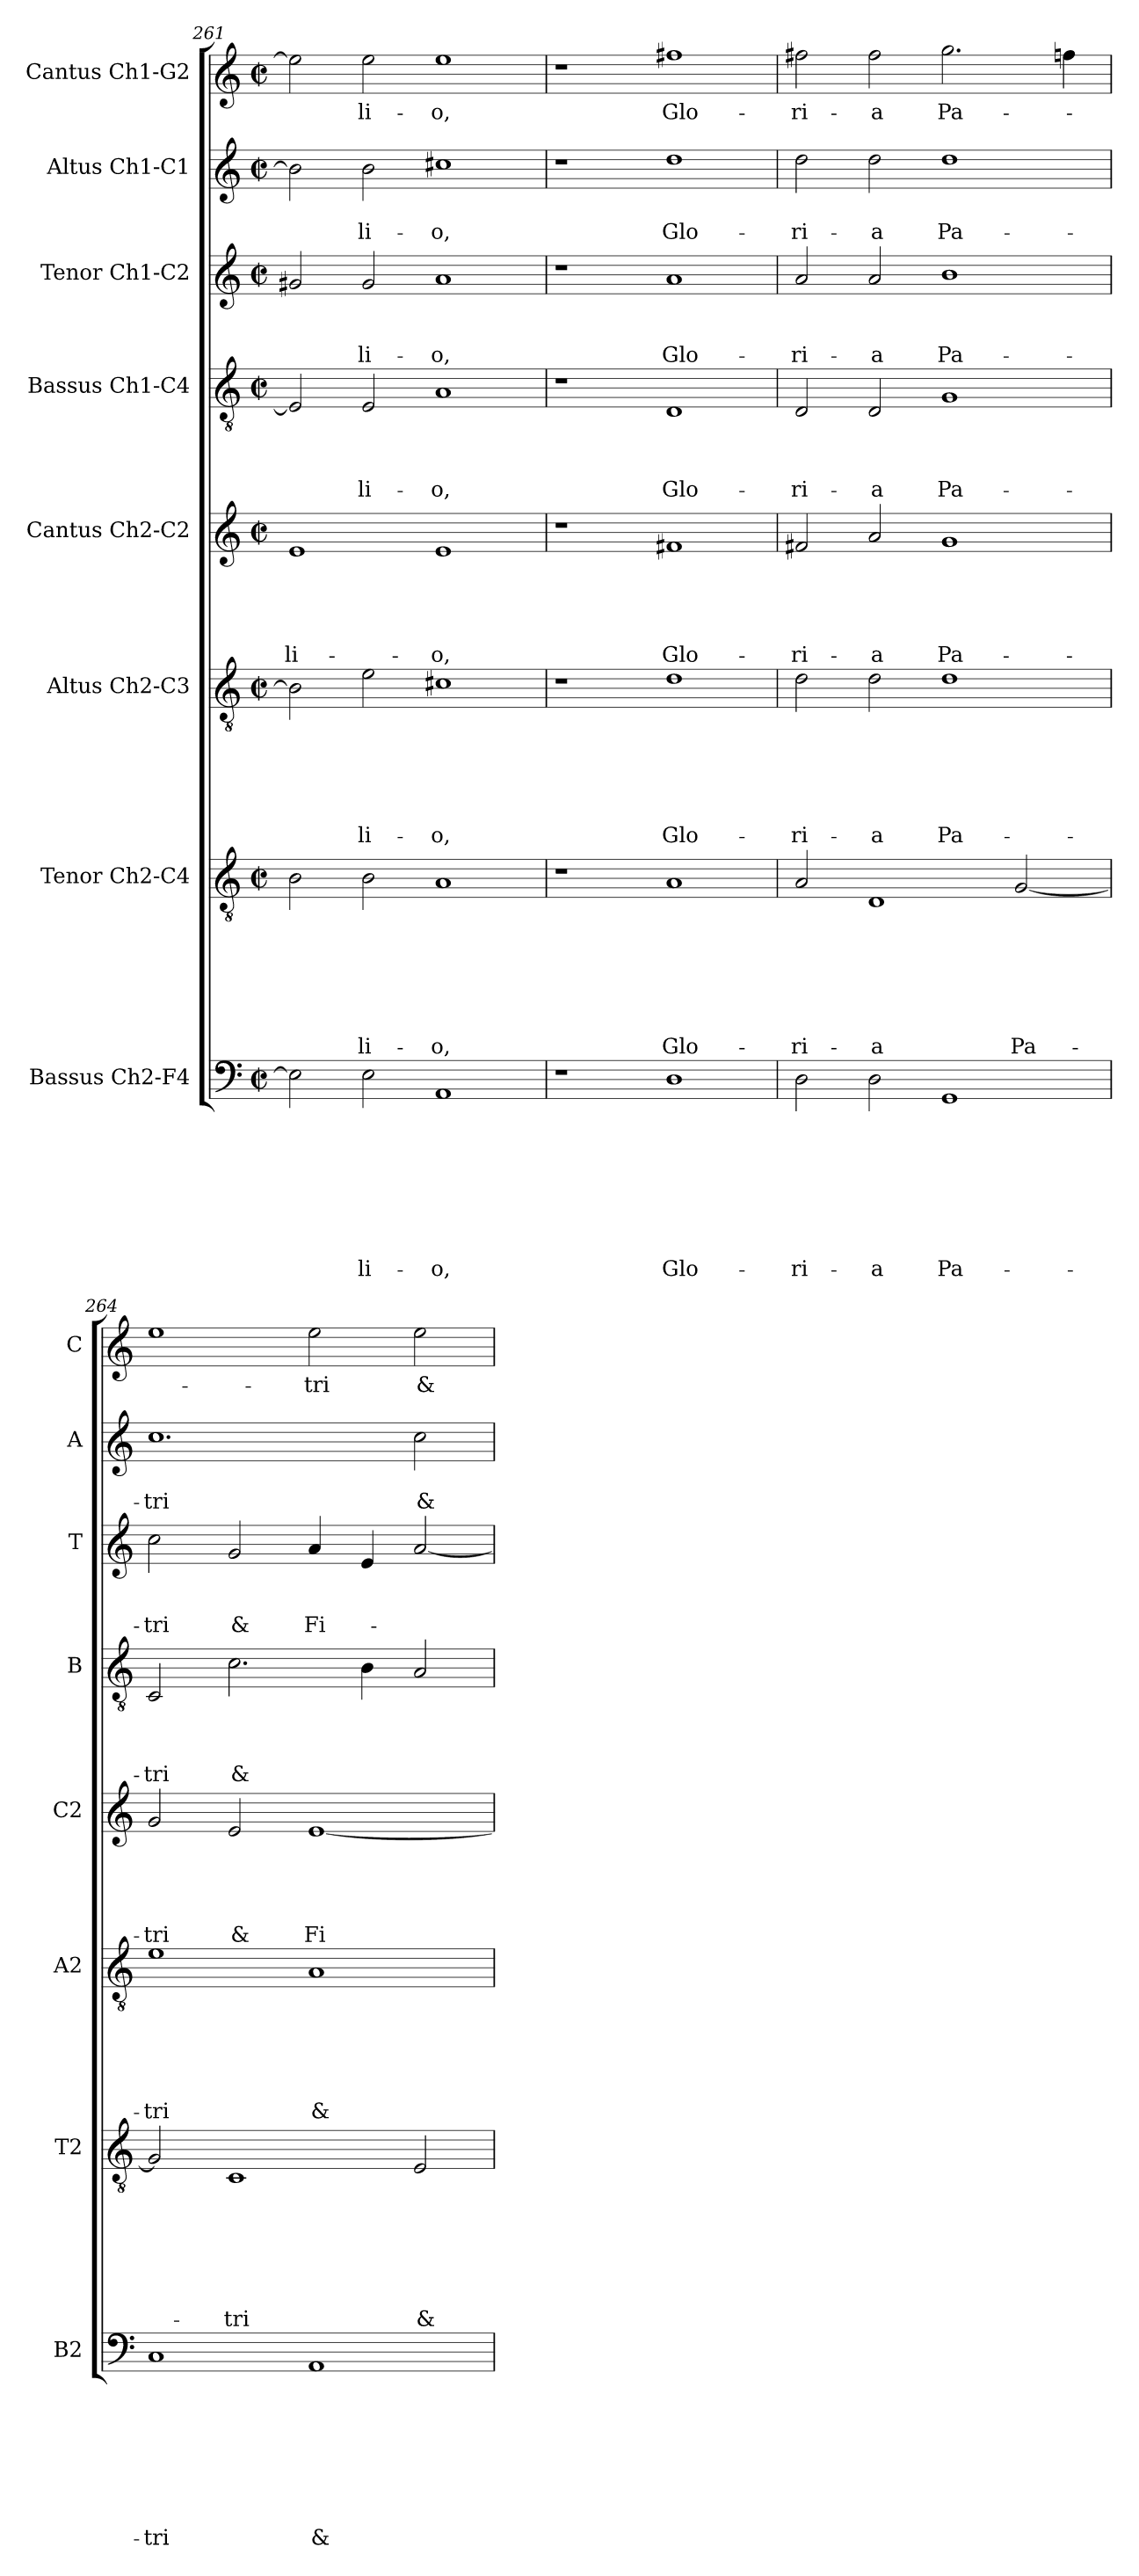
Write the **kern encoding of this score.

**kern	**text	**text	**text	**text	**text	**text	**text	**text	**kern	**text	**text	**text	**text	**text	**text	**text	**kern	**text	**text	**text	**text	**text	**text	**kern	**text	**text	**text	**text	**text	**kern	**text	**text	**text	**text	**kern	**text	**text	**text	**kern	**text	**text	**kern	**text
*part8	*part8	*part8	*part8	*part8	*part8	*part8	*part8	*part8	*part7	*part7	*part7	*part7	*part7	*part7	*part7	*part7	*part6	*part6	*part6	*part6	*part6	*part6	*part6	*part5	*part5	*part5	*part5	*part5	*part5	*part4	*part4	*part4	*part4	*part4	*part3	*part3	*part3	*part3	*part2	*part2	*part2	*part1	*part1
*staff8	*staff8	*staff8	*staff8	*staff8	*staff8	*staff8	*staff8	*staff8	*staff7	*staff7	*staff7	*staff7	*staff7	*staff7	*staff7	*staff7	*staff6	*staff6	*staff6	*staff6	*staff6	*staff6	*staff6	*staff5	*staff5	*staff5	*staff5	*staff5	*staff5	*staff4	*staff4	*staff4	*staff4	*staff4	*staff3	*staff3	*staff3	*staff3	*staff2	*staff2	*staff2	*staff1	*staff1
*I"Bassus Ch2-F4	*	*	*	*	*	*	*	*	*I"Tenor Ch2-C4	*	*	*	*	*	*	*	*I"Altus Ch2-C3	*	*	*	*	*	*	*I"Cantus Ch2-C2	*	*	*	*	*	*I"Bassus Ch1-C4	*	*	*	*	*I"Tenor Ch1-C2	*	*	*	*I"Altus Ch1-C1	*	*	*I"Cantus Ch1-G2	*
*I'B2	*	*	*	*	*	*	*	*	*I'T2	*	*	*	*	*	*	*	*I'A2	*	*	*	*	*	*	*I'C2	*	*	*	*	*	*I'B	*	*	*	*	*I'T	*	*	*	*I'A	*	*	*I'C	*
!!LO:LB:g=z
*clefF4	*	*	*	*	*	*	*	*	*clefGv2	*	*	*	*	*	*	*	*clefGv2	*	*	*	*	*	*	*clefG2	*	*	*	*	*	*clefGv2	*	*	*	*	*clefG2	*	*	*	*clefG2	*	*	*clefG2	*
*k[]	*	*	*	*	*	*	*	*	*k[]	*	*	*	*	*	*	*	*k[]	*	*	*	*	*	*	*k[]	*	*	*	*	*	*k[]	*	*	*	*	*k[]	*	*	*	*k[]	*	*	*k[]	*
*C:	*	*	*	*	*	*	*	*	*C:	*	*	*	*	*	*	*	*C:	*	*	*	*	*	*	*C:	*	*	*	*	*	*C:	*	*	*	*	*C:	*	*	*	*C:	*	*	*C:	*
*M2/2	*	*	*	*	*	*	*	*	*M2/2	*	*	*	*	*	*	*	*M2/2	*	*	*	*	*	*	*M2/2	*	*	*	*	*	*M2/2	*	*	*	*	*M2/2	*	*	*	*M2/2	*	*	*M2/2	*
*met(c|)	*	*	*	*	*	*	*	*	*met(c|)	*	*	*	*	*	*	*	*met(c|)	*	*	*	*	*	*	*met(c|)	*	*	*	*	*	*met(c|)	*	*	*	*	*met(c|)	*	*	*	*met(c|)	*	*	*met(c|)	*
=261	=261	=261	=261	=261	=261	=261	=261	=261	=261	=261	=261	=261	=261	=261	=261	=261	=261	=261	=261	=261	=261	=261	=261	=261	=261	=261	=261	=261	=261	=261	=261	=261	=261	=261	=261	=261	=261	=261	=261	=261	=261	=261	=261
!	!	!	!	!	!	!	!	!	!	!	!	!	!	!	!	!	!	!	!	!	!	!	!	!	!	!	!	!	!LO:LY:b	!	!	!	!	!	!	!	!	!	!	!	!	!	!
2E\]	.	.	.	.	.	.	.	.	2B\	.	.	.	.	.	.	.	2B\]	.	.	.	.	.	.	1e	.	.	.	.	-li-	2E/]	.	.	.	.	2g#X/	.	.	.	2b\]	.	.	2ee\]	.
!	!	!	!	!	!	!	!	!LO:LY:b	!	!	!	!	!	!	!	!LO:LY:b	!	!	!	!	!	!	!LO:LY:b	!	!	!	!	!	!	!	!	!	!	!LO:LY:b	!	!	!	!LO:LY:b	!	!	!LO:LY:b	!	!LO:LY:b
2E\	.	.	.	.	.	.	.	-li-	2B\	.	.	.	.	.	.	-li-	2e\	.	.	.	.	.	-li-	.	.	.	.	.	.	2E/	.	.	.	-li-	2g#/	.	.	-li-	2b\	.	-li-	2ee\	-li-
!	!	!	!	!	!	!	!	!LO:LY:b	!	!	!	!	!	!	!	!LO:LY:b	!	!	!	!	!	!	!LO:LY:b	!	!	!	!	!	!LO:LY:b	!	!	!	!	!LO:LY:b	!	!	!	!LO:LY:b	!	!	!LO:LY:b	!	!LO:LY:b
1AA	.	.	.	.	.	.	.	-o,	1A	.	.	.	.	.	.	-o,	1c#X	.	.	.	.	.	-o,	1e	.	.	.	.	-o,	1A	.	.	.	-o,	1a	.	.	-o,	1cc#X	.	-o,	1ee	-o,
=262	=262	=262	=262	=262	=262	=262	=262	=262	=262	=262	=262	=262	=262	=262	=262	=262	=262	=262	=262	=262	=262	=262	=262	=262	=262	=262	=262	=262	=262	=262	=262	=262	=262	=262	=262	=262	=262	=262	=262	=262	=262	=262	=262
1r	.	.	.	.	.	.	.	.	1r	.	.	.	.	.	.	.	1r	.	.	.	.	.	.	1r	.	.	.	.	.	1r	.	.	.	.	1r	.	.	.	1r	.	.	1r	.
!	!	!	!	!	!	!	!	!LO:LY:b	!	!	!	!	!	!	!	!LO:LY:b	!	!	!	!	!	!	!LO:LY:b	!	!	!	!	!	!LO:LY:b	!	!	!	!	!LO:LY:b	!	!	!	!LO:LY:b	!	!	!LO:LY:b	!	!LO:LY:b
1D	.	.	.	.	.	.	.	Glo-	1A	.	.	.	.	.	.	Glo-	1d	.	.	.	.	.	Glo-	1f#X	.	.	.	.	Glo-	1D	.	.	.	Glo-	1a	.	.	Glo-	1dd	.	Glo-	1ff#X	Glo-
=263	=263	=263	=263	=263	=263	=263	=263	=263	=263	=263	=263	=263	=263	=263	=263	=263	=263	=263	=263	=263	=263	=263	=263	=263	=263	=263	=263	=263	=263	=263	=263	=263	=263	=263	=263	=263	=263	=263	=263	=263	=263	=263	=263
!	!	!	!	!	!	!	!	!LO:LY:b	!	!	!	!	!	!	!	!LO:LY:b	!	!	!	!	!	!	!LO:LY:b	!	!	!	!	!	!LO:LY:b	!	!	!	!	!LO:LY:b	!	!	!	!LO:LY:b	!	!	!LO:LY:b	!	!LO:LY:b
2D\	.	.	.	.	.	.	.	-ri-	2A/	.	.	.	.	.	.	-ri-	2d\	.	.	.	.	.	-ri-	2f#X/	.	.	.	.	-ri-	2D/	.	.	.	-ri-	2a/	.	.	-ri-	2dd\	.	-ri-	2ff#X\	-ri-
!	!	!	!	!	!	!	!	!LO:LY:b	!	!	!	!	!	!	!	!LO:LY:b	!	!	!	!	!	!	!LO:LY:b	!	!	!	!	!	!LO:LY:b	!	!	!	!	!LO:LY:b	!	!	!	!LO:LY:b	!	!	!LO:LY:b	!	!LO:LY:b
2D\	.	.	.	.	.	.	.	-a	1D	.	.	.	.	.	.	-a	2d\	.	.	.	.	.	-a	2a/	.	.	.	.	-a	2D/	.	.	.	-a	2a/	.	.	-a	2dd\	.	-a	2ff#\	-a
!	!	!	!	!	!	!	!	!LO:LY:b	!	!	!	!	!	!	!	!	!	!	!	!	!	!	!LO:LY:b	!	!	!	!	!	!LO:LY:b	!	!	!	!	!LO:LY:b	!	!	!	!LO:LY:b	!	!	!LO:LY:b	!	!LO:LY:b
1GG	.	.	.	.	.	.	.	Pa-	.	.	.	.	.	.	.	.	1d	.	.	.	.	.	Pa-	1g	.	.	.	.	Pa-	1G	.	.	.	Pa-	1b	.	.	Pa-	1dd	.	Pa-	2.gg\	Pa-
!	!	!	!	!	!	!	!	!	!	!	!	!	!	!	!	!LO:LY:b	!	!	!	!	!	!	!	!	!	!	!	!	!	!	!	!	!	!	!	!	!	!	!	!	!	!	!
.	.	.	.	.	.	.	.	.	[2G/	.	.	.	.	.	.	Pa-	.	.	.	.	.	.	.	.	.	.	.	.	.	.	.	.	.	.	.	.	.	.	.	.	.	.	.
.	.	.	.	.	.	.	.	.	.	.	.	.	.	.	.	.	.	.	.	.	.	.	.	.	.	.	.	.	.	.	.	.	.	.	.	.	.	.	.	.	.	4ffn\	.
=264	=264	=264	=264	=264	=264	=264	=264	=264	=264	=264	=264	=264	=264	=264	=264	=264	=264	=264	=264	=264	=264	=264	=264	=264	=264	=264	=264	=264	=264	=264	=264	=264	=264	=264	=264	=264	=264	=264	=264	=264	=264	=264	=264
!	!	!	!	!	!	!	!	!LO:LY:b	!	!	!	!	!	!	!	!	!	!	!	!	!	!	!LO:LY:b	!	!	!	!	!	!LO:LY:b	!	!	!	!	!LO:LY:b	!	!	!	!LO:LY:b	!	!	!LO:LY:b	!	!
1C	.	.	.	.	.	.	.	-tri	2G/]	.	.	.	.	.	.	.	1e	.	.	.	.	.	-tri	2g/	.	.	.	.	-tri	2C/	.	.	.	-tri	2cc\	.	.	-tri	1.cc	.	-tri	1ee	.
!	!	!	!	!	!	!	!	!	!	!	!	!	!	!	!	!LO:LY:b	!	!	!	!	!	!	!	!	!	!	!	!	!LO:LY:b	!	!	!	!	!LO:LY:b	!	!	!	!LO:LY:b	!	!	!	!	!
.	.	.	.	.	.	.	.	.	1C	.	.	.	.	.	.	-tri	.	.	.	.	.	.	.	2e/	.	.	.	.	&	2.c\	.	.	.	&	2g/	.	.	&	.	.	.	.	.
!	!	!	!	!	!	!	!	!LO:LY:b	!	!	!	!	!	!	!	!	!	!	!	!	!	!	!LO:LY:b	!	!	!	!	!	!LO:LY:b	!	!	!	!	!	!	!	!	!LO:LY:b	!	!	!	!	!LO:LY:b
1AA	.	.	.	.	.	.	.	&	.	.	.	.	.	.	.	.	1A	.	.	.	.	.	&	[1e	.	.	.	.	Fi-	.	.	.	.	.	4a/	.	.	Fi-	.	.	.	2ee\	-tri
.	.	.	.	.	.	.	.	.	.	.	.	.	.	.	.	.	.	.	.	.	.	.	.	.	.	.	.	.	.	4B\	.	.	.	.	4e/	.	.	.	.	.	.	.	.
!	!	!	!	!	!	!	!	!	!	!	!	!	!	!	!	!LO:LY:b	!	!	!	!	!	!	!	!	!	!	!	!	!	!	!	!	!	!	!	!	!	!	!	!	!LO:LY:b	!	!LO:LY:b
.	.	.	.	.	.	.	.	.	2E/	.	.	.	.	.	.	&	.	.	.	.	.	.	.	.	.	.	.	.	.	2A/	.	.	.	.	[2a/	.	.	.	2cc\	.	&	2ee\	&
=	=	=	=	=	=	=	=	=	=	=	=	=	=	=	=	=	=	=	=	=	=	=	=	=	=	=	=	=	=	=	=	=	=	=	=	=	=	=	=	=	=	=	=
*-	*-	*-	*-	*-	*-	*-	*-	*-	*-	*-	*-	*-	*-	*-	*-	*-	*-	*-	*-	*-	*-	*-	*-	*-	*-	*-	*-	*-	*-	*-	*-	*-	*-	*-	*-	*-	*-	*-	*-	*-	*-	*-	*-
